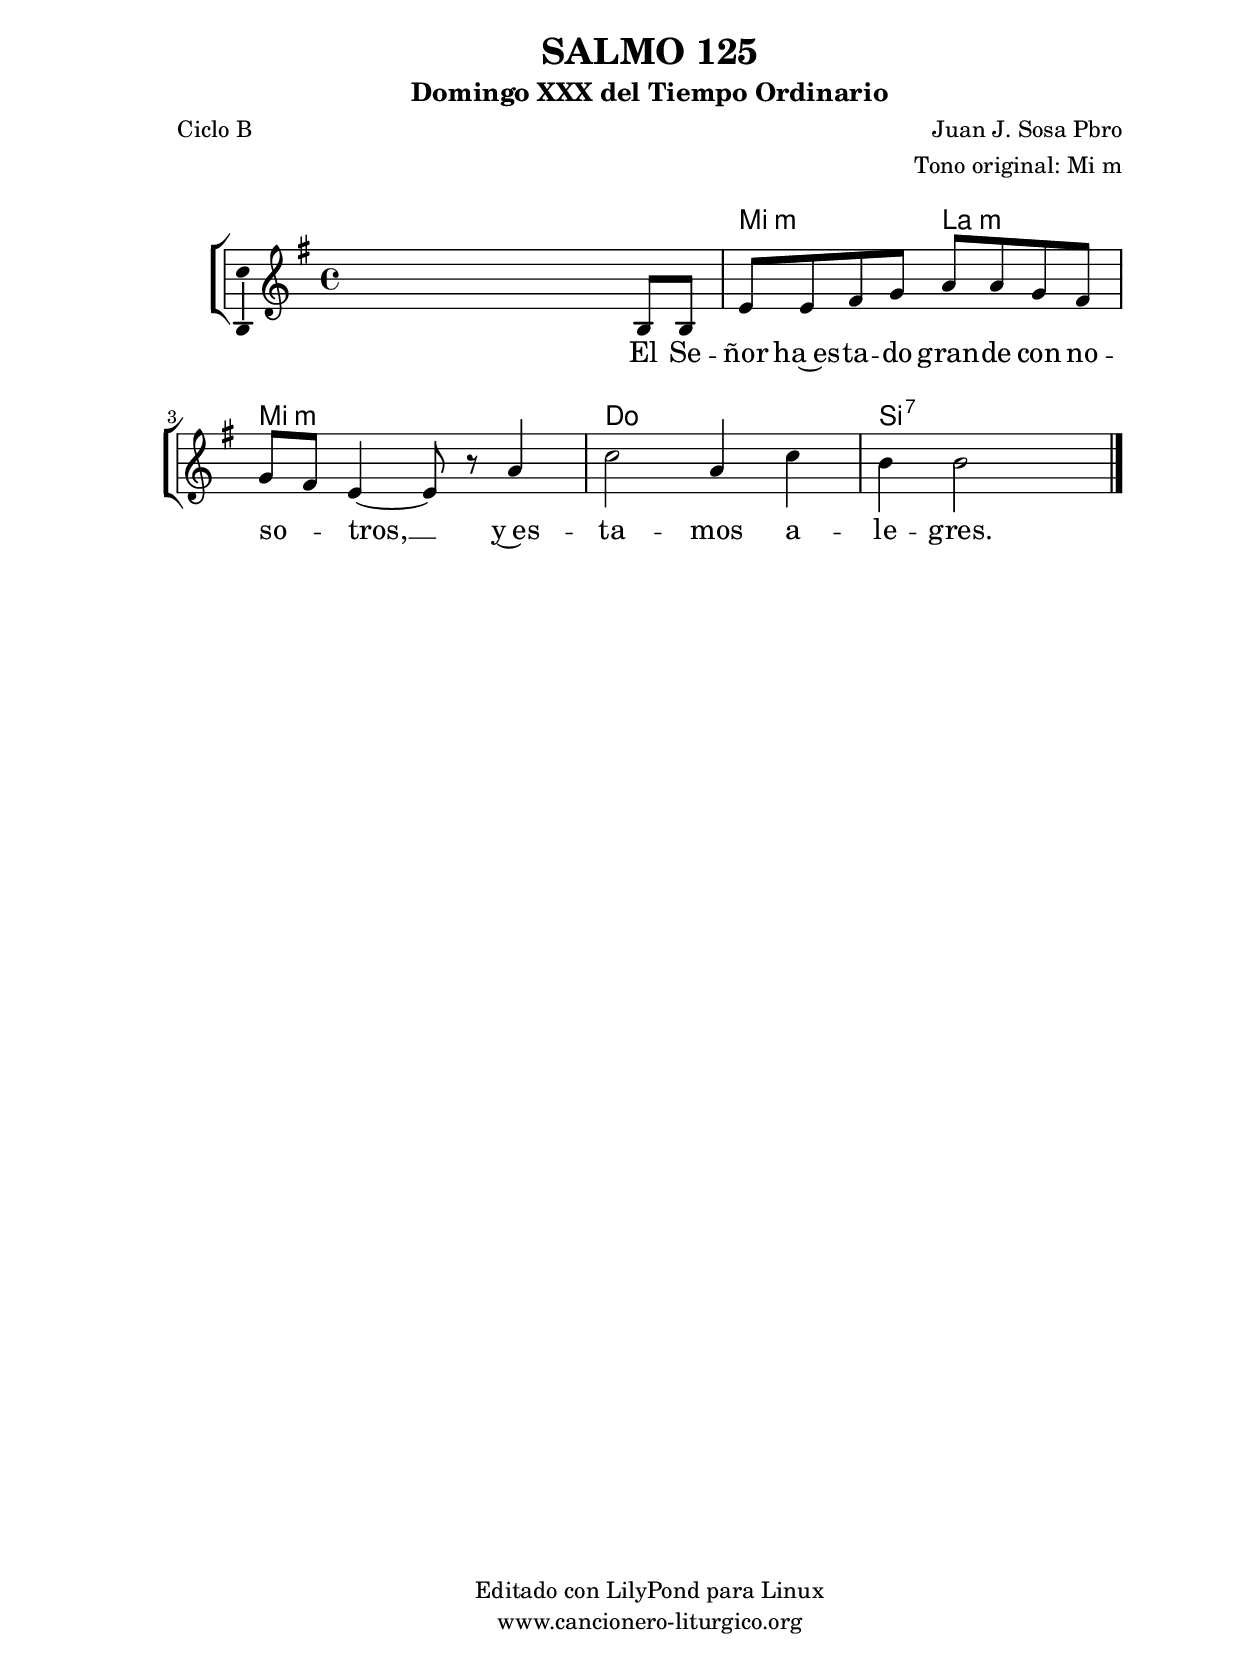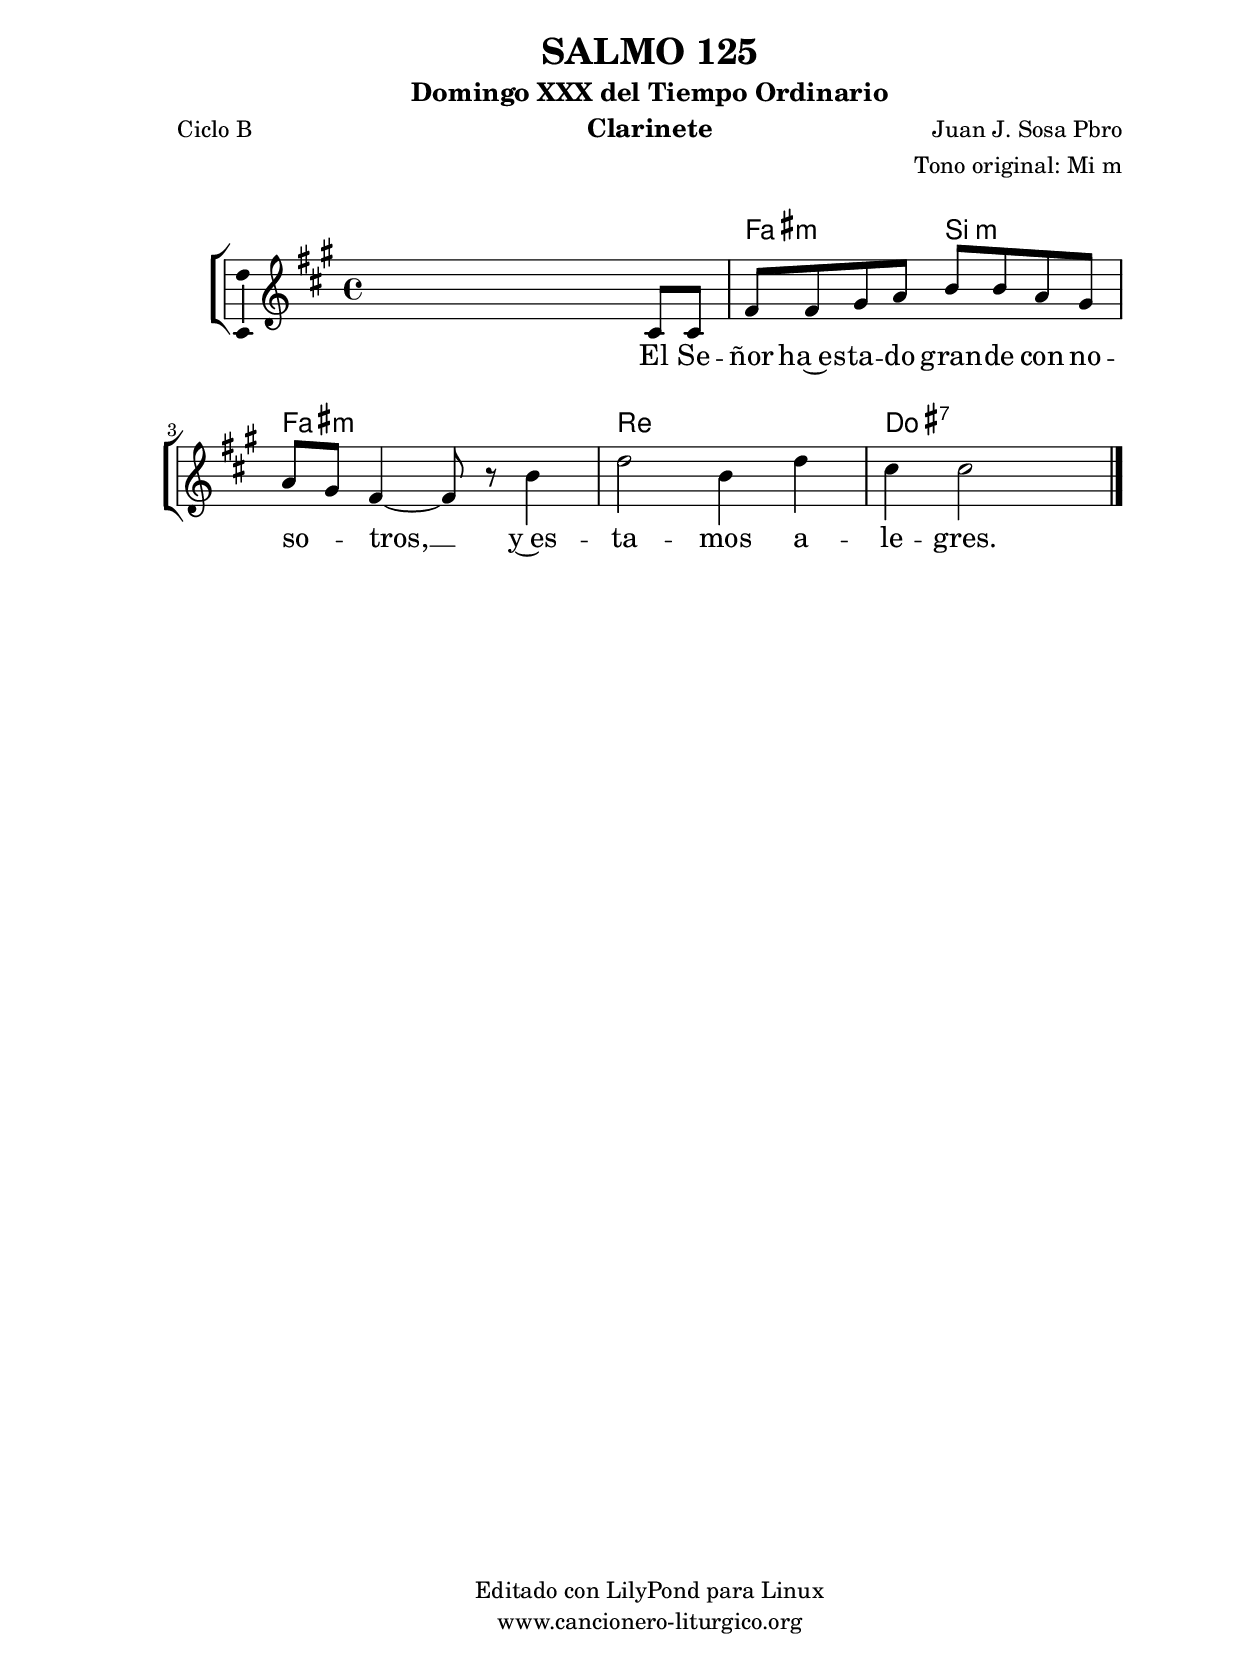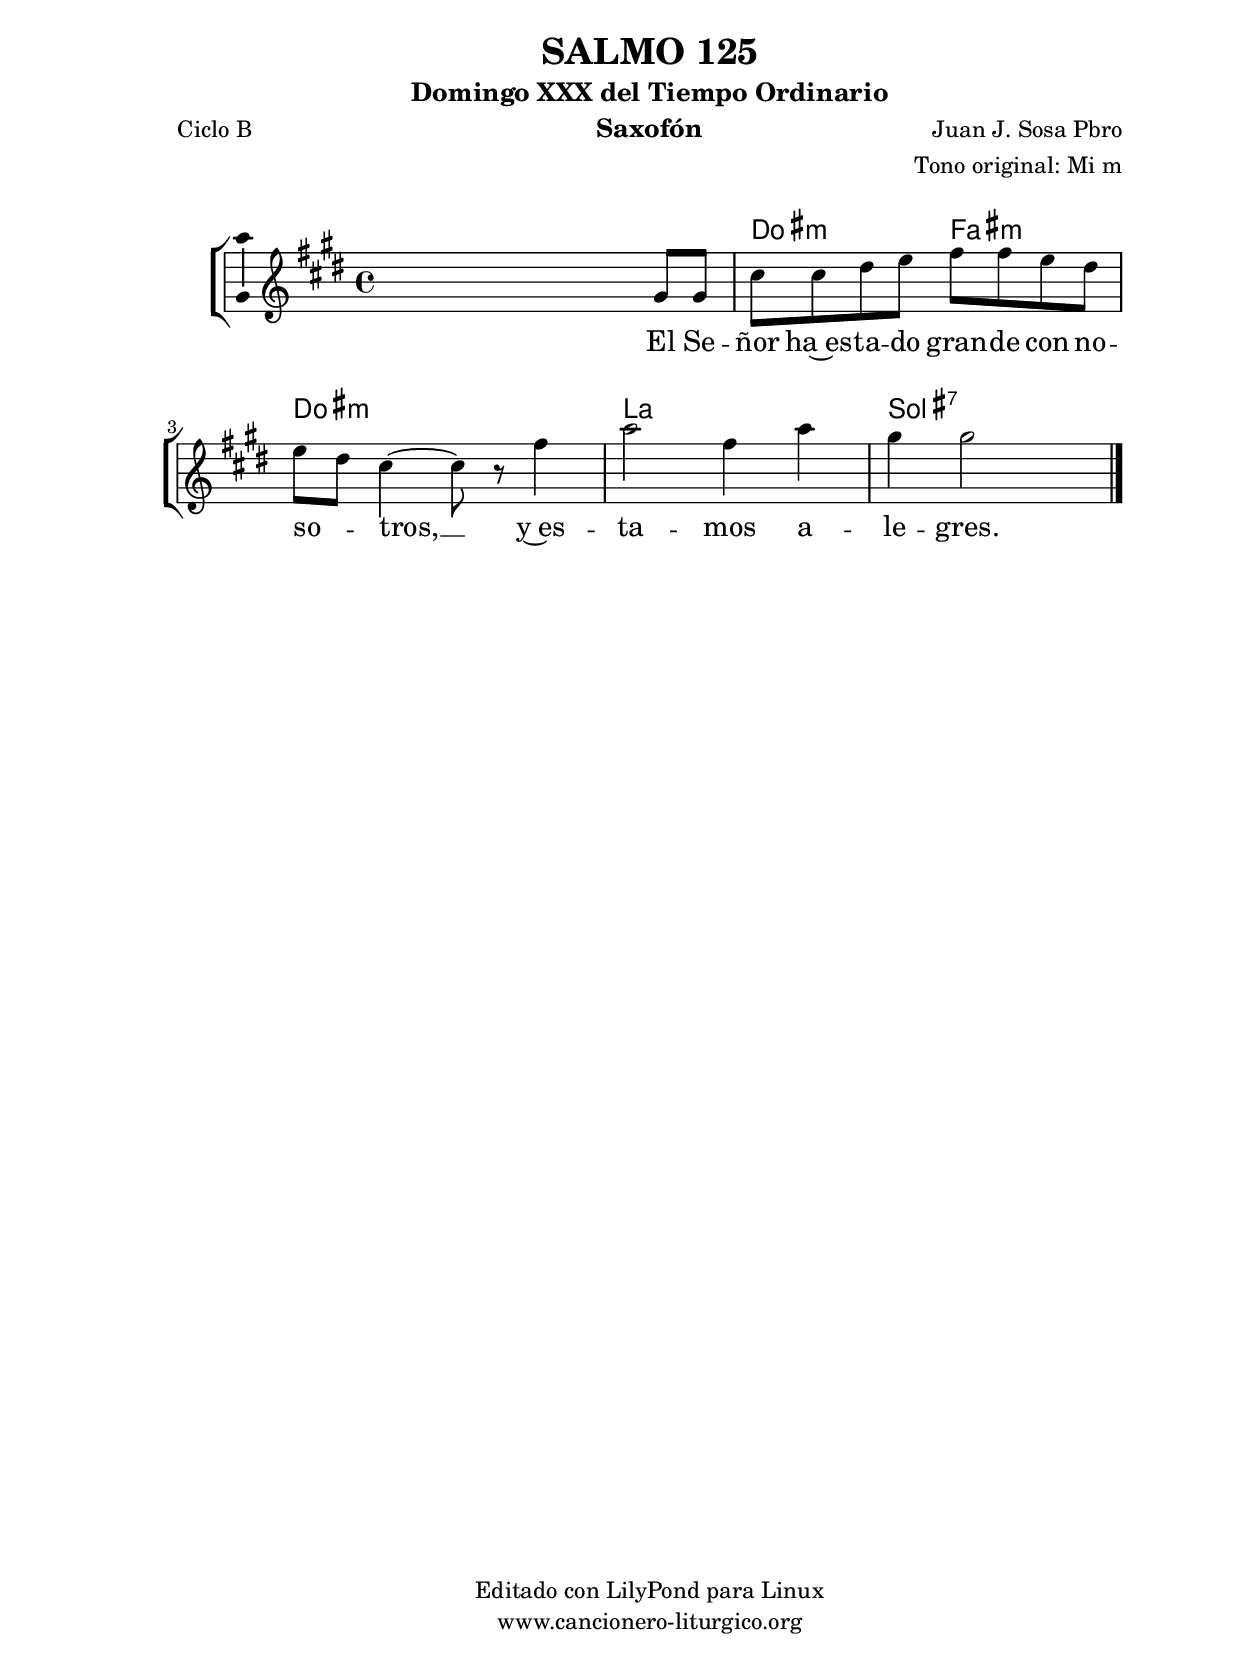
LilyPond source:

%
%para convertir .midi en .wav:
%timidity filename.midi -Ow -o finename.wav
%
%
%Para convertir de .wav a .mp3:
%lame -h -m j filename.wav
%
%
%para escuchar el midi:
%timidity nombrefichero.midi
%


%versión de lilypond para la que se ha escrito esta partitura:
\version "2.16.0"

	%Tamaño papel
	#(set-default-paper-size "a4")
	%Tamaño partitura
	#(set-global-staff-size 20)
	%No responde al pulsar sobre una nota
	#(ly:set-option 'point-and-click #f)

%parámetros del encabezamiento:
\header {
	title = "SALMO 125"
	subtitle = "Domingo XXX del Tiempo Ordinario"
	composer = "Juan J. Sosa Pbro"
	poet = "Ciclo B"
	meter = ""
	arranger = "Tono original: Mi m"
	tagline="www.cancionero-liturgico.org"
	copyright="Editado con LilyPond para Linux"
	}

%parámetros asociados al papel:
\paper  {
	oddHeaderMarkup = \markup {\fill-line { \on-the-fly #not-first-page \fromproperty #'header:title \on-the-fly #not-first-page \fromproperty #'header:composer }}
	evenHeaderMarkup = \markup {\fill-line { \fromproperty #'header:composer \fromproperty #'header:title }}
	#(set-paper-size "a4")
	print-page-number = ##f
	first-page-number = 1
	print-first-page-number = ##f
%	head-separation = 3.0 \cm
	top-margin = 2.0 \cm
	bottom-margin = 0.5\cm
%%%	bottom-margin = -1.0\cm
	left-margin = 3.0 \cm
	line-width = 16.0 \cm 
	indent = 8\mm
	interscoreline = 2.\mm
	between-system-space = 15\mm
%	para que las partituras no llenen la hoja:
	ragged-bottom = ##t
%	idem para la última hoja:
	ragged-last-bottom = ##f
%	para que las partituras llenen el ancho del papel:
	ragged-last = ##f
	after-title-space = 2.5 \cm
%page-count=1
%system-count=1

	%Flexible Vertical Spacing
%	markup-markup-spacing =
%	#'((basic-distance . 15) (minimum-distance . 15) (padding . 3))
	markup-system-spacing =
	#'((basic-distance . 15) (minimum-distance . 15) (padding . 3))
	system-system-spacing =
	#'((basic-distance . 15) (minimum-distance . 15) (padding . 3))
	score-system-spacing =
	#'((basic-distance . 15) (minimum-distance . 15) (padding . 5))
%	top-system-spacing = % header
%	#'((basic-distance . 8) (minimum-distance . 0) (padding . 3))
%	top-markup-spacing =
%	#'((basic-distance . 20) (minimum-distance . 20) (padding . 3))
	last-bottom-spacing = % footer
	#'((basic-distance . 5) (minimum-distance . 5) (padding . 3))
%	score-markup-spacing =
%	#'((basic-distance . 16) (minimum-distance . 13) (padding . 3))

	}


%parámetros que afectan a toda la partitura:
global =  {
	%clave de sol (G):
	\clef G
	%armadura:
%%%	\transpose ees c
	\key e \minor
	\tempo 4=100
	\set Score.tempoHideNote = ##t
	}


acordes = {
	\italianChords
	\chordmode {
%%%	\transpose ees c
{

s1
e2:m a:m e:m s c s b:7 s 

	}
	}
}

melodia = 
%%%\transpose ees c
{
	\relative c'{
	\time 4/4

s2 s4 b8 b
e8 e fis g a a g fis
g8 fis e4~e8 r8 a4
c2 a4 c
b4 b2 s4

	\bar "|."
	}
	}


texto = \lyricmode {
El Se -- ñor ha~es -- ta -- do gran -- de con no -- so -- _ tros, __
y~es -- ta -- mos a -- le -- gres.
	}


acordesStaff = \context ChordNames = acordesStaff <<
	\set chordChanges = ##t
	\acordes
	>>


vozStaff = \context Voice = vozStaff
\with {\consists "Ambitus_engraver"}
<<
%	\set Staff.instrumentName = ""
%	\set Staff.shortInstrumentName = ""
%	\set Staff.midiInstrument = #"clarinet"
%	\set Staff.midiInstrument = #"cello"
%	\set Staff.midiInstrument = #"flute"
	\set Staff.midiInstrument = #"electric guitar (jazz)"
%	\set Staff.midiInstrument = #"english horn"
%	\set Staff.midiInstrument = #"violin"
%	\set Staff.midiInstrument = #"glockenspiel"
	\set Staff.midiMinimumVolume = #0.7
	\set Staff.midiMaximumVolume = #0.9
	\global
	\melodia
	>>


textoStaff = \context Lyrics = textoStaff <<
	\lyricsto vozStaff \texto
	>>

\book {
	\score {
		\context ChoirStaff {
			\override StaffGroup.SystemStartBracket #'collapse-height = #1
			\override Score.SystemStartBar #'collapse-height = #1
			<<
			\acordesStaff
			\vozStaff
			\textoStaff
			>>
			}
		\layout {
	    		\context {
				\Lyrics
				\override LyricText #'font-size = #2
				}
	   		 \context {
				\Score
				%fontSize = #3
				\override StaffSymbol #'staff-space = #(magstep +3)
				%\override Beam #'thickness = #0.55
				%\override SpacingSpanner #'spacing-increment = #1.0
				%\override Slur #'height-limit = #1.5
				}
			}
		}
	\score {
		\unfoldRepeats
		\context ChoirStaff {
			<<
			\acordesStaff
			\vozStaff
			>>
			}
		\midi {
	  		\context {
	  			\Score
				tempoWholesPerMinute = #(ly:make-moment 70 4)
				}
			}
		}
	}

%Partitura para clarinete
#(define output-suffix "C")
\book {
	\header{
		instrument = "Clarinete"
		}
	\score {
		\context ChoirStaff {
			\override StaffGroup.SystemStartBracket #'collapse-height = #1
			\override Score.SystemStartBar #'collapse-height = #1
\transpose c d
			<<
			\acordesStaff
			\vozStaff
			\textoStaff
			>>
			}
		\layout {
	    		\context {
				\Lyrics
				\override LyricText #'font-size = #2
				}
	   		 \context {
				\Score
				%fontSize = #3
				\override StaffSymbol #'staff-space = #(magstep +3)
				%\override Beam #'thickness = #0.55
				%\override SpacingSpanner #'spacing-increment = #1.0
				%\override Slur #'height-limit = #1.5
				}
			}
		}
	}

%Partitura para saxofón
#(define output-suffix "S")
\book {
	\header{
		instrument = "Saxofón"
		}
	\score {
		\context ChoirStaff {
			\override StaffGroup.SystemStartBracket #'collapse-height = #1
			\override Score.SystemStartBar #'collapse-height = #1
\transpose c a
			<<
			\acordesStaff
			\vozStaff
			\textoStaff
			>>
			}
		\layout {
	    		\context {
				\Lyrics
				\override LyricText #'font-size = #2
				}
	   		 \context {
				\Score
				%fontSize = #3
				\override StaffSymbol #'staff-space = #(magstep +3)
				%\override Beam #'thickness = #0.55
				%\override SpacingSpanner #'spacing-increment = #1.0
				%\override Slur #'height-limit = #1.5
				}
			}
		}
	}

